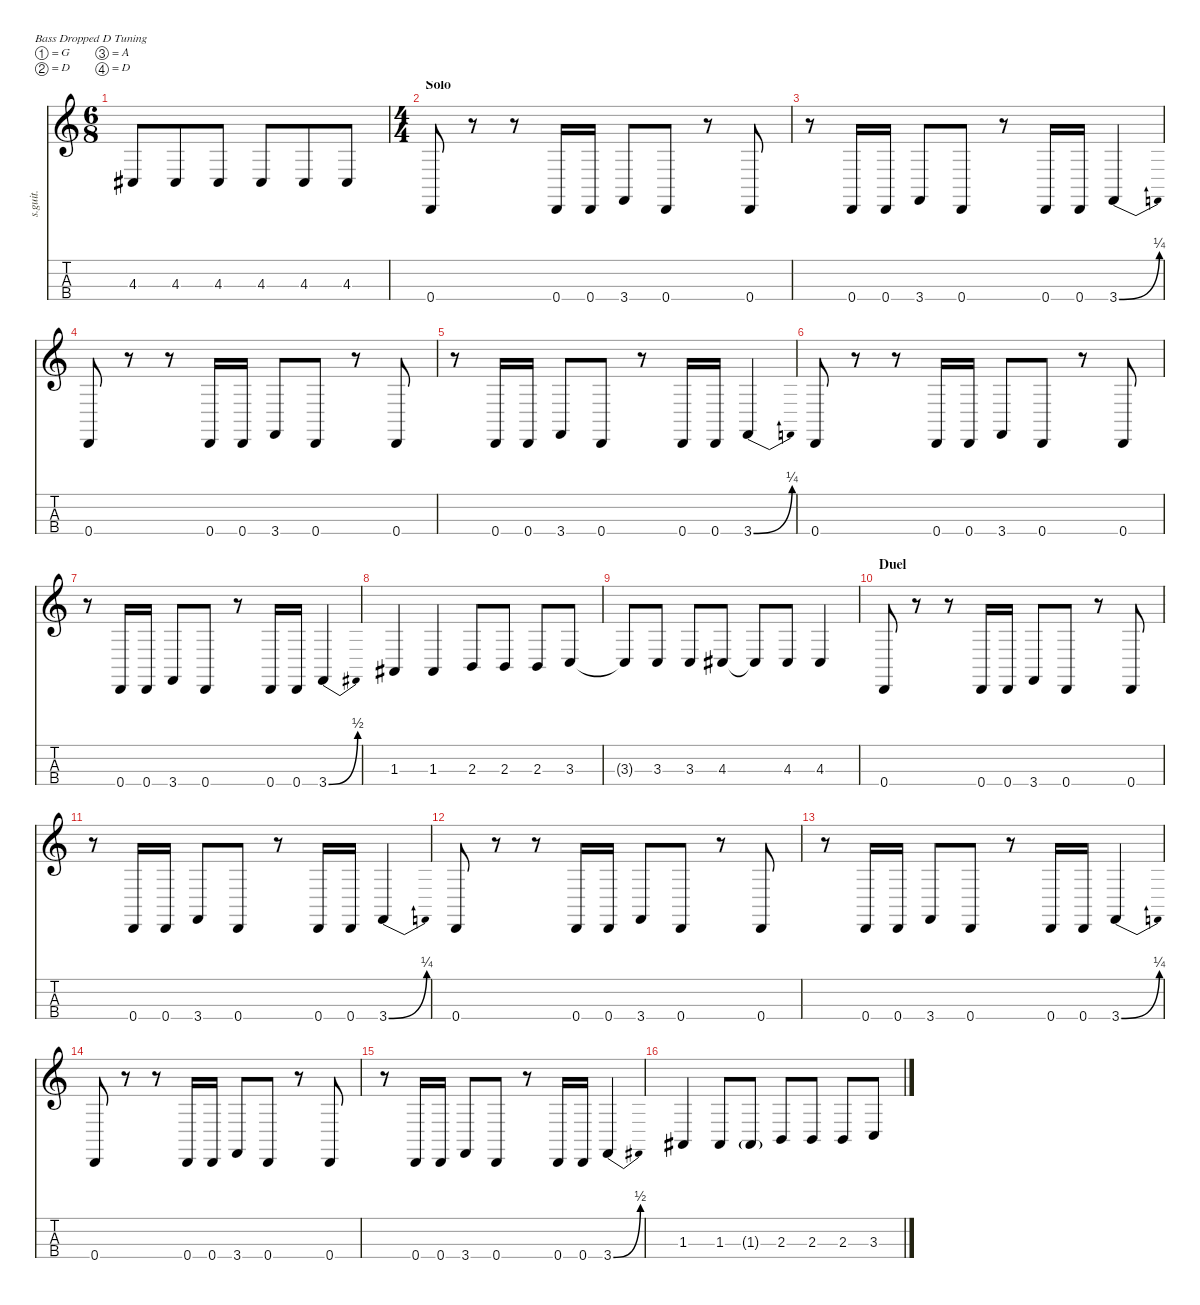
\defaultSystemsLayout 4
\hideDynamics
\bracketExtendMode nobrackets
\track ("Johnny Christ" "s.guit.") {instrument electricbasspick}
\staff {score tabs}
\tuning (G2 D2 A1 D1)
\ts (6 8)
\tempo (130 hide)
\clef g2
\ks c
4.3{acc #}.8{lyrics (0 "") lyrics (1 "") lyrics (2 "") lyrics (3 "") lyrics (4 "") dy fff} 4.3{acc #}.8{lyrics (0 "") lyrics (1 "") lyrics (2 "") lyrics (3 "") lyrics (4 "")} 4.3{acc #}.8{lyrics (0 "") lyrics (1 "") lyrics (2 "") lyrics (3 "") lyrics (4 "")} 4.3{acc #}.8{lyrics (0 "") lyrics (1 "") lyrics (2 "") lyrics (3 "") lyrics (4 "")} 4.3{acc #}.8{lyrics (0 "") lyrics (1 "") lyrics (2 "") lyrics (3 "") lyrics (4 "")} 4.3{acc #}.8{lyrics (0 "") lyrics (1 "") lyrics (2 "") lyrics (3 "") lyrics (4 "")} |
\ts (4 4)
\beaming (8 2 2 2 2)
\section ("" "Solo")
0.4.8{lyrics (0 "") lyrics (1 "") lyrics (2 "") lyrics (3 "") lyrics (4 "")} r.8 r.8 0.4.16{lyrics (0 "") lyrics (1 "") lyrics (2 "") lyrics (3 "") lyrics (4 "")} 0.4.16{lyrics (0 "") lyrics (1 "") lyrics (2 "") lyrics (3 "") lyrics (4 "")} 3.4.8{lyrics (0 "") lyrics (1 "") lyrics (2 "") lyrics (3 "") lyrics (4 "")} 0.4.8{lyrics (0 "") lyrics (1 "") lyrics (2 "") lyrics (3 "") lyrics (4 "")} r.8 0.4.8{lyrics (0 "") lyrics (1 "") lyrics (2 "") lyrics (3 "") lyrics (4 "")} |
r.8 0.4.16{lyrics (0 "") lyrics (1 "") lyrics (2 "") lyrics (3 "") lyrics (4 "")} 0.4.16{lyrics (0 "") lyrics (1 "") lyrics (2 "") lyrics (3 "") lyrics (4 "")} 3.4.8{lyrics (0 "") lyrics (1 "") lyrics (2 "") lyrics (3 "") lyrics (4 "")} 0.4.8{lyrics (0 "") lyrics (1 "") lyrics (2 "") lyrics (3 "") lyrics (4 "")} r.8 0.4.16{lyrics (0 "") lyrics (1 "") lyrics (2 "") lyrics (3 "") lyrics (4 "")} 0.4.16{lyrics (0 "") lyrics (1 "") lyrics (2 "") lyrics (3 "") lyrics (4 "")} 3.4{be (bend 0 0 15 1)}.4{lyrics (0 "") lyrics (1 "") lyrics (2 "") lyrics (3 "") lyrics (4 "")} |
0.4.8{lyrics (0 "") lyrics (1 "") lyrics (2 "") lyrics (3 "") lyrics (4 "")} r.8 r.8 0.4.16{lyrics (0 "") lyrics (1 "") lyrics (2 "") lyrics (3 "") lyrics (4 "")} 0.4.16{lyrics (0 "") lyrics (1 "") lyrics (2 "") lyrics (3 "") lyrics (4 "")} 3.4.8{lyrics (0 "") lyrics (1 "") lyrics (2 "") lyrics (3 "") lyrics (4 "")} 0.4.8{lyrics (0 "") lyrics (1 "") lyrics (2 "") lyrics (3 "") lyrics (4 "")} r.8 0.4.8{lyrics (0 "") lyrics (1 "") lyrics (2 "") lyrics (3 "") lyrics (4 "")} |
r.8 0.4.16{lyrics (0 "") lyrics (1 "") lyrics (2 "") lyrics (3 "") lyrics (4 "")} 0.4.16{lyrics (0 "") lyrics (1 "") lyrics (2 "") lyrics (3 "") lyrics (4 "")} 3.4.8{lyrics (0 "") lyrics (1 "") lyrics (2 "") lyrics (3 "") lyrics (4 "")} 0.4.8{lyrics (0 "") lyrics (1 "") lyrics (2 "") lyrics (3 "") lyrics (4 "")} r.8 0.4.16{lyrics (0 "") lyrics (1 "") lyrics (2 "") lyrics (3 "") lyrics (4 "")} 0.4.16{lyrics (0 "") lyrics (1 "") lyrics (2 "") lyrics (3 "") lyrics (4 "")} 3.4{be (bend 0 0 15 1)}.4{lyrics (0 "") lyrics (1 "") lyrics (2 "") lyrics (3 "") lyrics (4 "")} |
0.4.8{lyrics (0 "") lyrics (1 "") lyrics (2 "") lyrics (3 "") lyrics (4 "")} r.8 r.8 0.4.16{lyrics (0 "") lyrics (1 "") lyrics (2 "") lyrics (3 "") lyrics (4 "")} 0.4.16{lyrics (0 "") lyrics (1 "") lyrics (2 "") lyrics (3 "") lyrics (4 "")} 3.4.8{lyrics (0 "") lyrics (1 "") lyrics (2 "") lyrics (3 "") lyrics (4 "")} 0.4.8{lyrics (0 "") lyrics (1 "") lyrics (2 "") lyrics (3 "") lyrics (4 "")} r.8 0.4.8{lyrics (0 "") lyrics (1 "") lyrics (2 "") lyrics (3 "") lyrics (4 "")} |
r.8 0.4.16{lyrics (0 "") lyrics (1 "") lyrics (2 "") lyrics (3 "") lyrics (4 "")} 0.4.16{lyrics (0 "") lyrics (1 "") lyrics (2 "") lyrics (3 "") lyrics (4 "")} 3.4.8{lyrics (0 "") lyrics (1 "") lyrics (2 "") lyrics (3 "") lyrics (4 "")} 0.4.8{lyrics (0 "") lyrics (1 "") lyrics (2 "") lyrics (3 "") lyrics (4 "")} r.8 0.4.16{lyrics (0 "") lyrics (1 "") lyrics (2 "") lyrics (3 "") lyrics (4 "")} 0.4.16{lyrics (0 "") lyrics (1 "") lyrics (2 "") lyrics (3 "") lyrics (4 "")} 3.4{be (bend 0 0 15 2)}.4{lyrics (0 "") lyrics (1 "") lyrics (2 "") lyrics (3 "") lyrics (4 "")} |
1.3{acc #}.4{lyrics (0 "") lyrics (1 "") lyrics (2 "") lyrics (3 "") lyrics (4 "")} 1.3{acc #}.4{lyrics (0 "") lyrics (1 "") lyrics (2 "") lyrics (3 "") lyrics (4 "")} 2.3.8{lyrics (0 "") lyrics (1 "") lyrics (2 "") lyrics (3 "") lyrics (4 "")} 2.3.8{lyrics (0 "") lyrics (1 "") lyrics (2 "") lyrics (3 "") lyrics (4 "")} 2.3.8{lyrics (0 "") lyrics (1 "") lyrics (2 "") lyrics (3 "") lyrics (4 "")} 3.3.8{lyrics (0 "") lyrics (1 "") lyrics (2 "") lyrics (3 "") lyrics (4 "")} |
3.3{t}.8{lyrics (0 "") lyrics (1 "") lyrics (2 "") lyrics (3 "") lyrics (4 "")} 3.3.8{lyrics (0 "") lyrics (1 "") lyrics (2 "") lyrics (3 "") lyrics (4 "")} 3.3.8{lyrics (0 "") lyrics (1 "") lyrics (2 "") lyrics (3 "") lyrics (4 "")} 4.3{acc #}.8{lyrics (0 "") lyrics (1 "") lyrics (2 "") lyrics (3 "") lyrics (4 "")} 4.3{t acc #}.8{lyrics (0 "") lyrics (1 "") lyrics (2 "") lyrics (3 "") lyrics (4 "")} 4.3{acc #}.8{lyrics (0 "") lyrics (1 "") lyrics (2 "") lyrics (3 "") lyrics (4 "")} 4.3{acc #}.4{lyrics (0 "") lyrics (1 "") lyrics (2 "") lyrics (3 "") lyrics (4 "")} |
\section ("" "Duel")
0.4.8{lyrics (0 "") lyrics (1 "") lyrics (2 "") lyrics (3 "") lyrics (4 "")} r.8 r.8 0.4.16{lyrics (0 "") lyrics (1 "") lyrics (2 "") lyrics (3 "") lyrics (4 "")} 0.4.16{lyrics (0 "") lyrics (1 "") lyrics (2 "") lyrics (3 "") lyrics (4 "")} 3.4.8{lyrics (0 "") lyrics (1 "") lyrics (2 "") lyrics (3 "") lyrics (4 "")} 0.4.8{lyrics (0 "") lyrics (1 "") lyrics (2 "") lyrics (3 "") lyrics (4 "")} r.8 0.4.8{lyrics (0 "") lyrics (1 "") lyrics (2 "") lyrics (3 "") lyrics (4 "")} |
r.8 0.4.16{lyrics (0 "") lyrics (1 "") lyrics (2 "") lyrics (3 "") lyrics (4 "")} 0.4.16{lyrics (0 "") lyrics (1 "") lyrics (2 "") lyrics (3 "") lyrics (4 "")} 3.4.8{lyrics (0 "") lyrics (1 "") lyrics (2 "") lyrics (3 "") lyrics (4 "")} 0.4.8{lyrics (0 "") lyrics (1 "") lyrics (2 "") lyrics (3 "") lyrics (4 "")} r.8 0.4.16{lyrics (0 "") lyrics (1 "") lyrics (2 "") lyrics (3 "") lyrics (4 "")} 0.4.16{lyrics (0 "") lyrics (1 "") lyrics (2 "") lyrics (3 "") lyrics (4 "")} 3.4{be (bend 0 0 15 1)}.4{lyrics (0 "") lyrics (1 "") lyrics (2 "") lyrics (3 "") lyrics (4 "")} |
0.4.8{lyrics (0 "") lyrics (1 "") lyrics (2 "") lyrics (3 "") lyrics (4 "")} r.8 r.8 0.4.16{lyrics (0 "") lyrics (1 "") lyrics (2 "") lyrics (3 "") lyrics (4 "")} 0.4.16{lyrics (0 "") lyrics (1 "") lyrics (2 "") lyrics (3 "") lyrics (4 "")} 3.4.8{lyrics (0 "") lyrics (1 "") lyrics (2 "") lyrics (3 "") lyrics (4 "")} 0.4.8{lyrics (0 "") lyrics (1 "") lyrics (2 "") lyrics (3 "") lyrics (4 "")} r.8 0.4.8{lyrics (0 "") lyrics (1 "") lyrics (2 "") lyrics (3 "") lyrics (4 "")} |
r.8 0.4.16{lyrics (0 "") lyrics (1 "") lyrics (2 "") lyrics (3 "") lyrics (4 "")} 0.4.16{lyrics (0 "") lyrics (1 "") lyrics (2 "") lyrics (3 "") lyrics (4 "")} 3.4.8{lyrics (0 "") lyrics (1 "") lyrics (2 "") lyrics (3 "") lyrics (4 "")} 0.4.8{lyrics (0 "") lyrics (1 "") lyrics (2 "") lyrics (3 "") lyrics (4 "")} r.8 0.4.16{lyrics (0 "") lyrics (1 "") lyrics (2 "") lyrics (3 "") lyrics (4 "")} 0.4.16{lyrics (0 "") lyrics (1 "") lyrics (2 "") lyrics (3 "") lyrics (4 "")} 3.4{be (bend 0 0 15 1)}.4{lyrics (0 "") lyrics (1 "") lyrics (2 "") lyrics (3 "") lyrics (4 "")} |
0.4.8{lyrics (0 "") lyrics (1 "") lyrics (2 "") lyrics (3 "") lyrics (4 "")} r.8 r.8 0.4.16{lyrics (0 "") lyrics (1 "") lyrics (2 "") lyrics (3 "") lyrics (4 "")} 0.4.16{lyrics (0 "") lyrics (1 "") lyrics (2 "") lyrics (3 "") lyrics (4 "")} 3.4.8{lyrics (0 "") lyrics (1 "") lyrics (2 "") lyrics (3 "") lyrics (4 "")} 0.4.8{lyrics (0 "") lyrics (1 "") lyrics (2 "") lyrics (3 "") lyrics (4 "")} r.8 0.4.8{lyrics (0 "") lyrics (1 "") lyrics (2 "") lyrics (3 "") lyrics (4 "")} |
r.8 0.4.16{lyrics (0 "") lyrics (1 "") lyrics (2 "") lyrics (3 "") lyrics (4 "")} 0.4.16{lyrics (0 "") lyrics (1 "") lyrics (2 "") lyrics (3 "") lyrics (4 "")} 3.4.8{lyrics (0 "") lyrics (1 "") lyrics (2 "") lyrics (3 "") lyrics (4 "")} 0.4.8{lyrics (0 "") lyrics (1 "") lyrics (2 "") lyrics (3 "") lyrics (4 "")} r.8 0.4.16{lyrics (0 "") lyrics (1 "") lyrics (2 "") lyrics (3 "") lyrics (4 "")} 0.4.16{lyrics (0 "") lyrics (1 "") lyrics (2 "") lyrics (3 "") lyrics (4 "")} 3.4{be (bend 0 0 15 2)}.4{lyrics (0 "") lyrics (1 "") lyrics (2 "") lyrics (3 "") lyrics (4 "")} |
1.3{acc #}.4{lyrics (0 "") lyrics (1 "") lyrics (2 "") lyrics (3 "") lyrics (4 "")} 1.3{acc #}.8{lyrics (0 "") lyrics (1 "") lyrics (2 "") lyrics (3 "") lyrics (4 "")} 1.3{g acc #}.8{lyrics (0 "") lyrics (1 "") lyrics (2 "") lyrics (3 "") lyrics (4 "") dy f} 2.3.8{lyrics (0 "") lyrics (1 "") lyrics (2 "") lyrics (3 "") lyrics (4 "") dy fff} 2.3.8{lyrics (0 "") lyrics (1 "") lyrics (2 "") lyrics (3 "") lyrics (4 "")} 2.3.8{lyrics (0 "") lyrics (1 "") lyrics (2 "") lyrics (3 "") lyrics (4 "")} 3.3.8{lyrics (0 "") lyrics (1 "") lyrics (2 "") lyrics (3 "") lyrics (4 "")}
